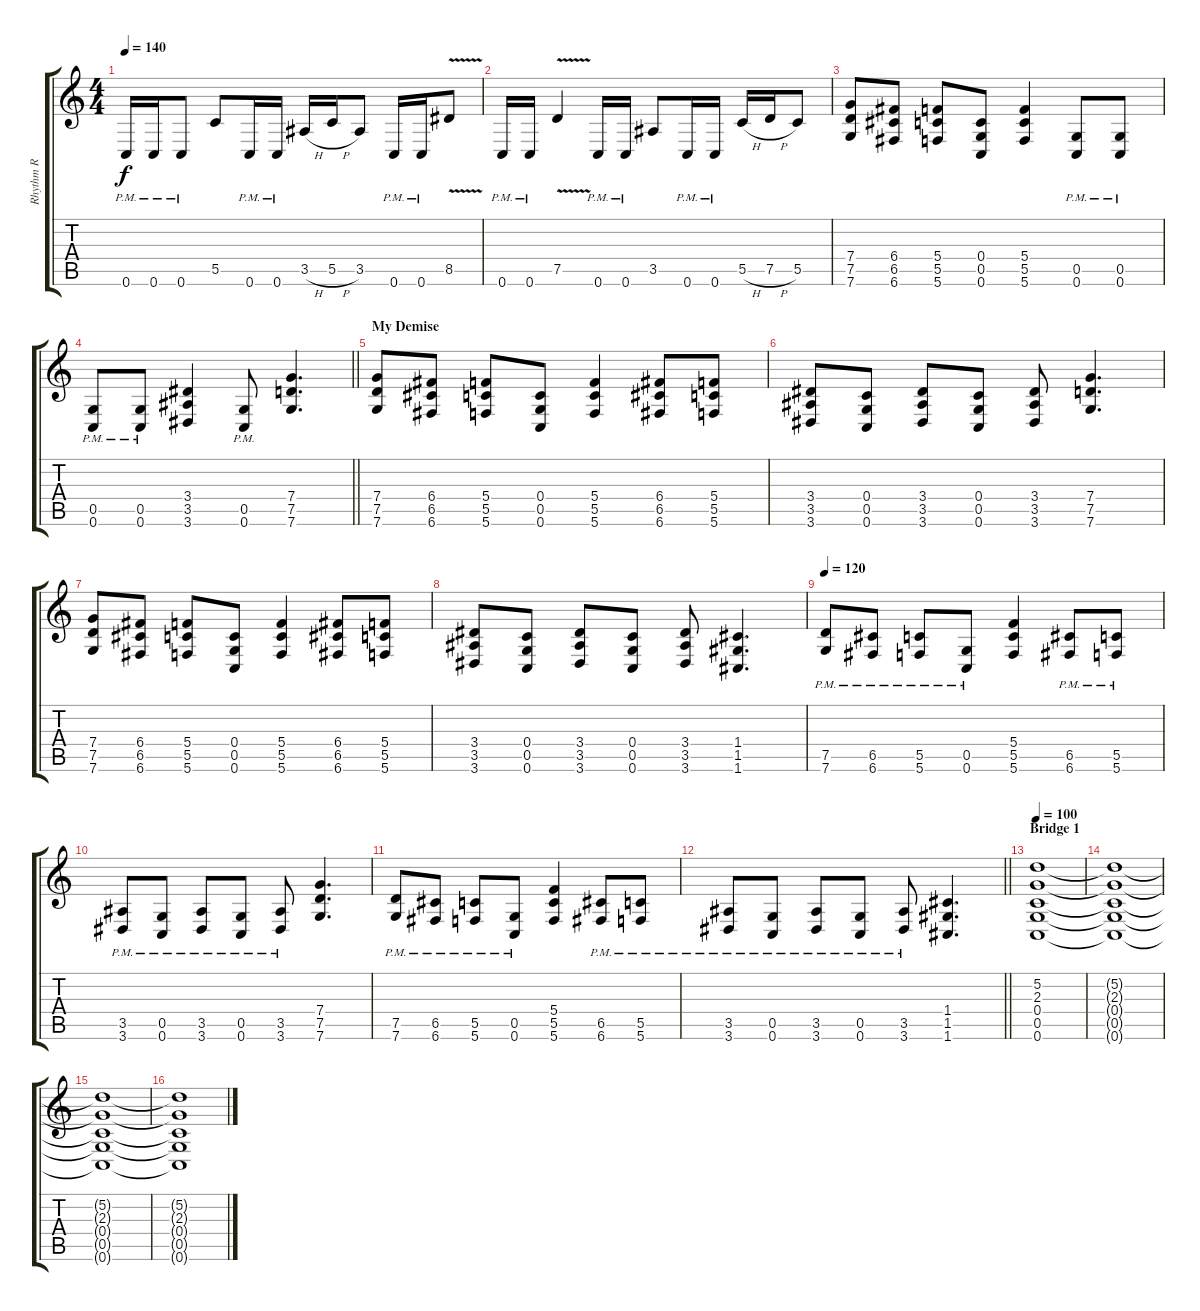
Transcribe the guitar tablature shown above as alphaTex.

\track ("Rhythm R" "Rhythm R") {instrument distortionguitar}
\staff {score tabs}
\tuning (D4 A3 F3 C3 G2 C2) {hide}
\ts (4 4)
\tempo 140
\clef g2
\ks c
0.6{pm}.16{dy f} 0.6{pm}.16 0.6{pm}.8 5.5.8 0.6{pm}.16 0.6{pm}.16 3.5{h}.16 5.5{h}.16 3.5.8 0.6{pm}.16 0.6{pm}.16 8.5{v}.8 |
0.6{pm}.16 0.6{pm}.16 7.5{v}.4 0.6{pm}.16 0.6{pm}.16 3.5.8 0.6{pm}.16 0.6{pm}.16 5.5{h}.16 7.5{h}.16 5.5.8 |
(7.4 7.5 7.6).8 (6.4 6.5 6.6).8 (5.4 5.5 5.6).8 (0.4 0.5 0.6).8 (5.4 5.5 5.6).4 (0.5{pm} 0.6{pm}).8 (0.5{pm} 0.6{pm}).8 |
\barLineRight lightlight
(0.5{pm} 0.6{pm}).8 (0.5{pm} 0.6{pm}).8 (3.4 3.5 3.6).4 (0.5{pm} 0.6{pm}).8 (7.4 7.5 7.6).4{d} |
\section ("" "My Demise")
(7.4 7.5 7.6).8 (6.4 6.5 6.6).8 (5.4 5.5 5.6).8 (0.4 0.5 0.6).8 (5.4 5.5 5.6).4 (6.4 6.5 6.6).8 (5.4 5.5 5.6).8 |
(3.4 3.5 3.6).8 (0.4 0.5 0.6).8 (3.4 3.5 3.6).8 (0.4 0.5 0.6).8 (3.4 3.5 3.6).8 (7.4 7.5 7.6).4{d} |
(7.4 7.5 7.6).8 (6.4 6.5 6.6).8 (5.4 5.5 5.6).8 (0.4 0.5 0.6).8 (5.4 5.5 5.6).4 (6.4 6.5 6.6).8 (5.4 5.5 5.6).8 |
(3.4 3.5 3.6).8 (0.4 0.5 0.6).8 (3.4 3.5 3.6).8 (0.4 0.5 0.6).8 (3.4 3.5 3.6).8 (1.4 1.5 1.6).4{d} |
\tempo 120
(7.5{pm} 7.6{pm}).8 (6.5{pm} 6.6{pm}).8 (5.5{pm} 5.6{pm}).8 (0.5{pm} 0.6{pm}).8 (5.4 5.5 5.6).4 (6.5{pm} 6.6{pm}).8 (5.5{pm} 5.6{pm}).8 |
(3.5{pm} 3.6{pm}).8 (0.5{pm} 0.6{pm}).8 (3.5{pm} 3.6{pm}).8 (0.5{pm} 0.6{pm}).8 (3.5{pm} 3.6{pm}).8 (7.4 7.5 7.6).4{d} |
(7.5{pm} 7.6{pm}).8 (6.5{pm} 6.6{pm}).8 (5.5{pm} 5.6{pm}).8 (0.5{pm} 0.6{pm}).8 (5.4 5.5 5.6).4 (6.5{pm} 6.6{pm}).8 (5.5{pm} 5.6{pm}).8 |
\barLineRight lightlight
(3.5{pm} 3.6{pm}).8 (0.5{pm} 0.6{pm}).8 (3.5{pm} 3.6{pm}).8 (0.5{pm} 0.6{pm}).8 (3.5{pm} 3.6{pm}).8 (1.4 1.5 1.6).4{d} |
\section ("" "Bridge 1")
\tempo 100
(5.2 2.3 0.4 0.5 0.6).1 |
(5.2{t} 2.3{t} 0.4{t} 0.5{t} 0.6{t}).1 |
(5.2{t} 2.3{t} 0.4{t} 0.5{t} 0.6{t}).1{volume 10} |
(5.2{t} 2.3{t} 0.4{t} 0.5{t} 0.6{t}).1
